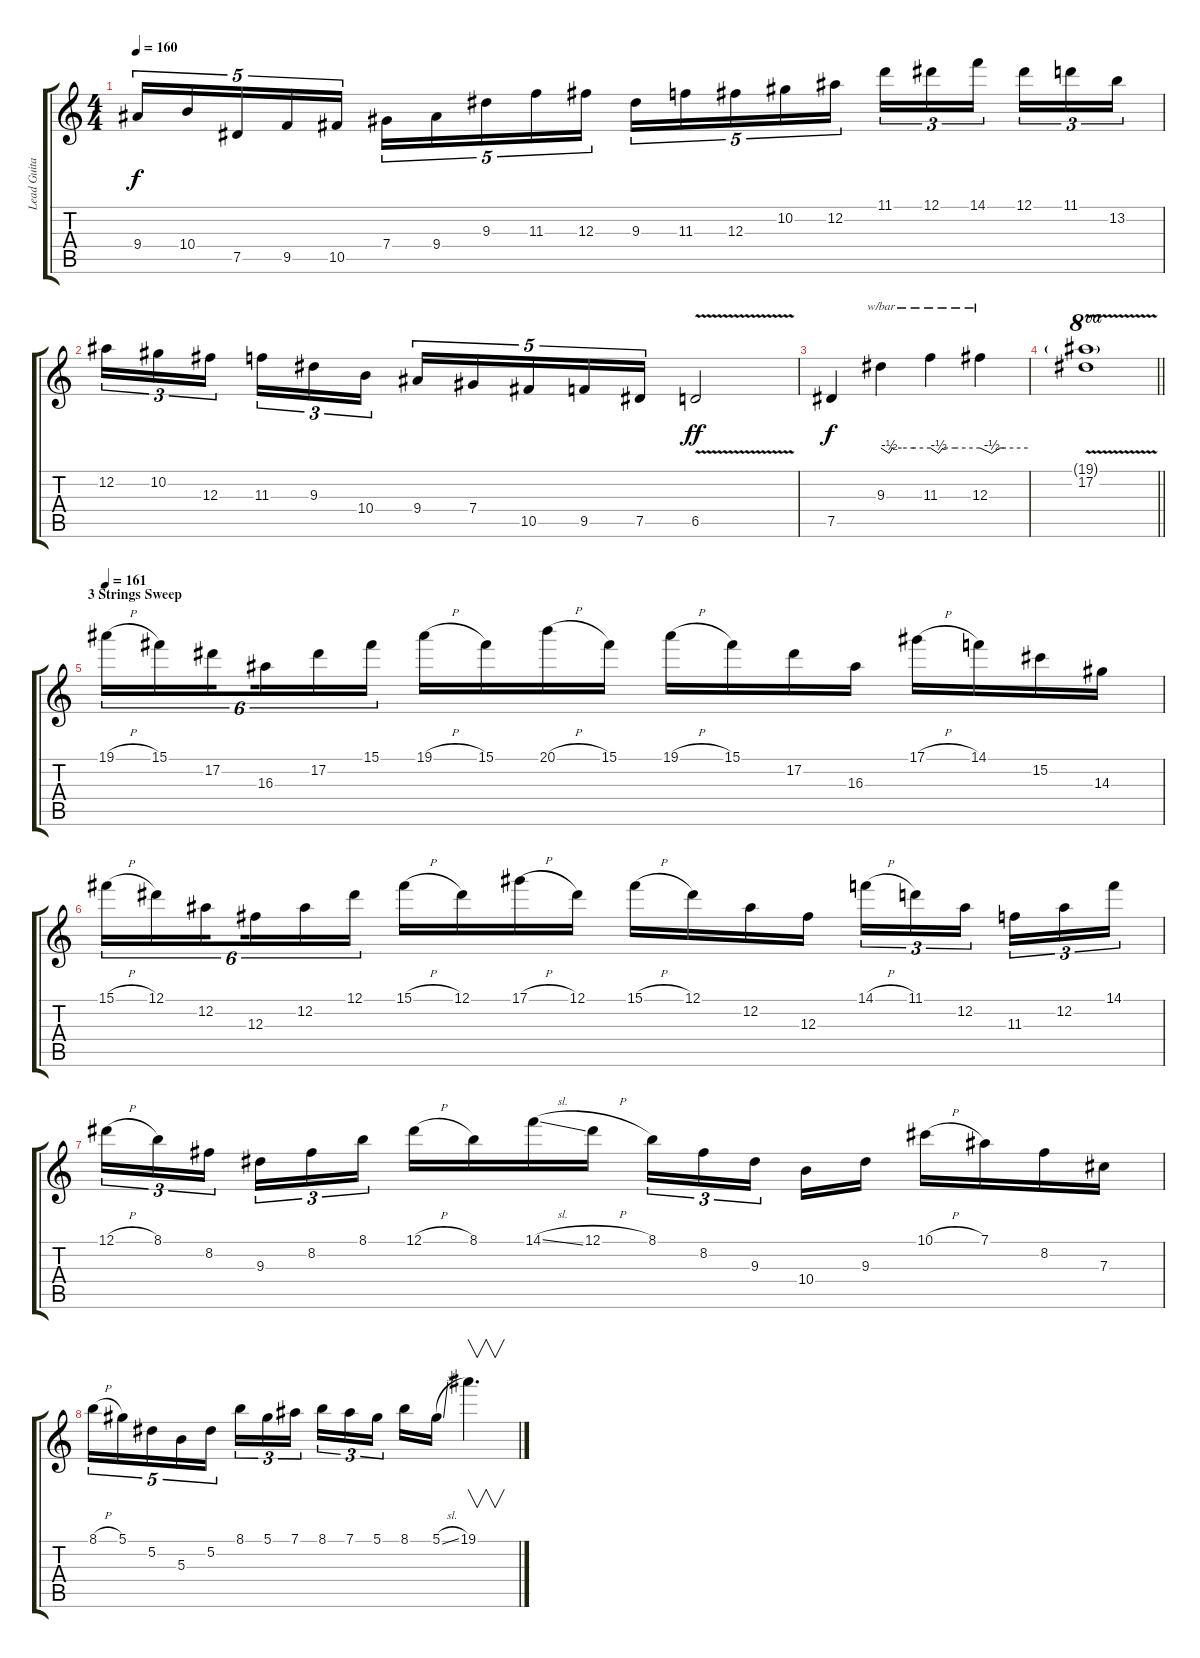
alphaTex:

\track ("Lead Guitar" "Lead Guita") {instrument overdrivenguitar}
\staff {score tabs}
\tuning (Eb4 Bb3 Gb3 Db3 Ab2 Eb2) {hide}
\ts (4 4)
\tempo 160
\clef g2
\ks c
9.4.16{tu (5 4) dy f} 10.4.16{tu (5 4)} 7.5.16{tu (5 4)} 9.5.16{tu (5 4)} 10.5.16{tu (5 4)} 7.4.16{tu (5 4)} 9.4.16{tu (5 4)} 9.3.16{tu (5 4)} 11.3.16{tu (5 4)} 12.3.16{tu (5 4)} 9.3.16{tu (5 4)} 11.3.16{tu (5 4)} 12.3.16{tu (5 4)} 10.2.16{tu (5 4)} 12.2.16{tu (5 4)} 11.1.16{tu (3 2)} 12.1.16{tu (3 2)} 14.1.16{tu (3 2) beam splitsecondary} 12.1.16{tu (3 2)} 11.1.16{tu (3 2)} 13.2.16{tu (3 2)} |
\ks aminor
12.2.16{tu (3 2)} 10.2.16{tu (3 2)} 12.3.16{tu (3 2) beam splitsecondary} 11.3.16{tu (3 2)} 9.3.16{tu (3 2)} 10.4.16{tu (3 2)} 9.4.16{tu (5 4)} 7.4.16{tu (5 4)} 10.5.16{tu (5 4)} 9.5.16{tu (5 4)} 7.5.16{tu (5 4)} 6.5{v}.2{dy ff} |
\ks c
7.5.4{dy f} 9.3.4{tbe (custom default 0 0 10 -2 14 0 25 0 40 0 60 0)} 11.3.4{tbe (custom default 0 0 10 -2 15 0 30 0 60 0)} 12.3.4{tbe (custom default 0 0 15 -2 25 0 30 0 60 0)} |
\barLineRight lightlight
(19.1{g} 17.2{v}).1{ot 8va} |
\section ("" "3 Strings Sweep ")
\tempo 161
19.1{h}.16{tu (6 4) txt ""} 15.1.16{tu (6 4)} 17.2.16{tu (6 4) beam splitsecondary} 16.3.16{tu (6 4)} 17.2.16{tu (6 4)} 15.1.16{tu (6 4)} 19.1{h}.16 15.1.16 20.1{h}.16 15.1.16 19.1{h}.16 15.1.16 17.2.16 16.3.16 17.1{h}.16 14.1.16 15.2.16 14.3.16 |
15.1{h}.16{tu (6 4)} 12.1.16{tu (6 4)} 12.2.16{tu (6 4) beam splitsecondary} 12.3.16{tu (6 4)} 12.2.16{tu (6 4)} 12.1.16{tu (6 4)} 15.1{h}.16 12.1.16 17.1{h}.16 12.1.16 15.1{h}.16 12.1.16 12.2.16 12.3.16 14.1{h}.16{tu (3 2)} 11.1.16{tu (3 2)} 12.2.16{tu (3 2) beam splitsecondary} 11.3.16{tu (3 2)} 12.2.16{tu (3 2)} 14.1.16{tu (3 2)} |
12.1{h}.16{tu (3 2)} 8.1.16{tu (3 2)} 8.2.16{tu (3 2) beam splitsecondary} 9.3.16{tu (3 2)} 8.2.16{tu (3 2)} 8.1.16{tu (3 2)} 12.1{h}.16 8.1.16 14.1{sl}.16 12.1{h}.16 8.1.16{tu (3 2)} 8.2.16{tu (3 2)} 9.3.16{tu (3 2) beam splitsecondary} 10.4.16 9.3.16 10.1{h}.16 7.1.16 8.2.16 7.3.16 |
8.1{h}.16{tu (5 4)} 5.1.16{tu (5 4)} 5.2.16{tu (5 4)} 5.3.16{tu (5 4)} 5.2.16{tu (5 4)} 8.1.16{tu (3 2)} 5.1.16{tu (3 2)} 7.1.16{tu (3 2) beam splitsecondary} 8.1.16{tu (3 2)} 7.1.16{tu (3 2)} 5.1.16{tu (3 2)} 8.1.16 5.1{sl}.16 19.1.4{v d}
